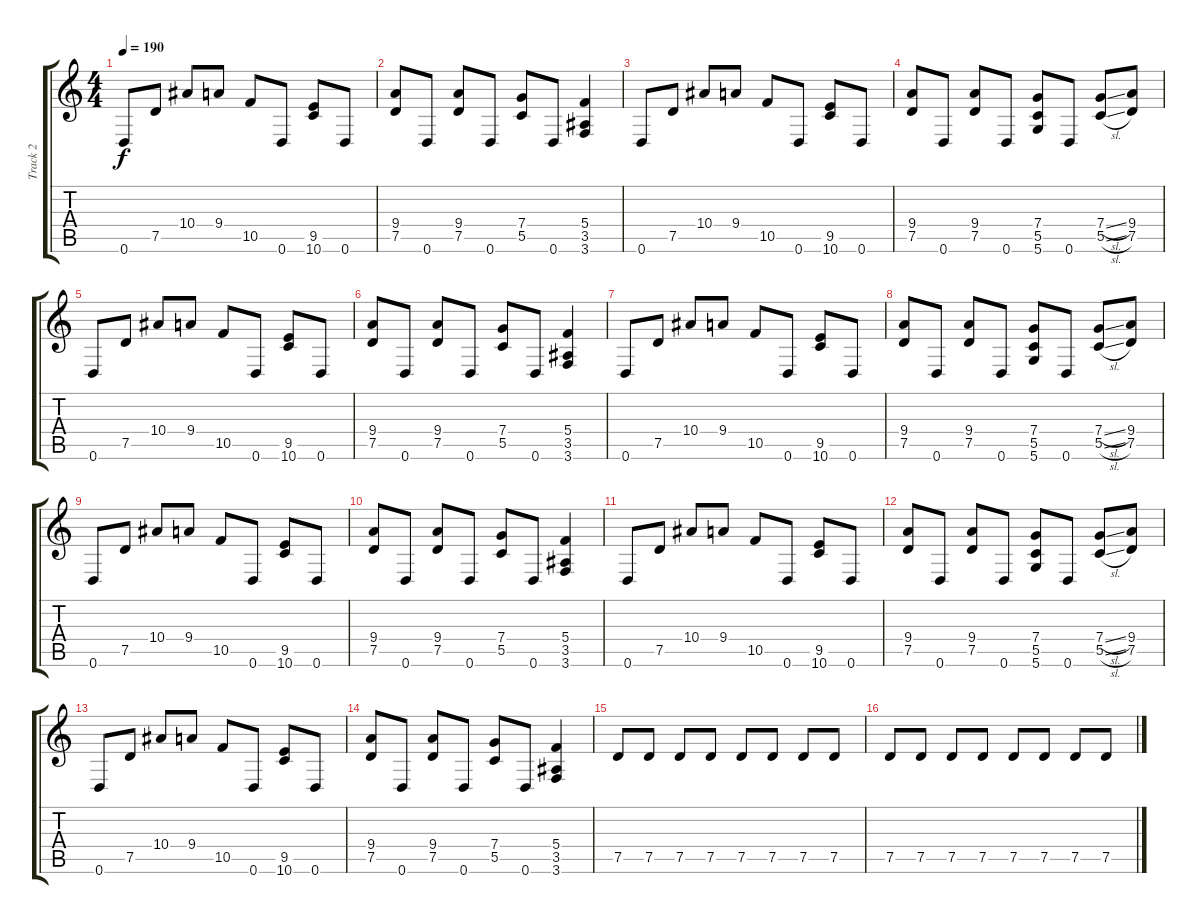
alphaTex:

\track ("Track 2" "Track 2") {instrument distortionguitar}
\staff {score tabs}
\tuning (D4 A3 F3 C3 G2 D2) {hide}
\ts (4 4)
\tempo 190
\clef g2
\ks c
0.6.8{dy f} 7.5.8 10.4.8 9.4.8 10.5.8 0.6.8 (9.5 10.6).8 0.6.8 |
(9.4 7.5).8 0.6.8 (9.4 7.5).8 0.6.8 (7.4 5.5).8 0.6.8 (5.4 3.5 3.6).4 |
0.6.8 7.5.8 10.4.8 9.4.8 10.5.8 0.6.8 (9.5 10.6).8 0.6.8 |
(9.4 7.5).8 0.6.8 (9.4 7.5).8 0.6.8 (7.4 5.5 5.6).8 0.6.8 (7.4{sl} 5.5{sl}).8 (9.4 7.5).8 |
0.6.8 7.5.8 10.4.8 9.4.8 10.5.8 0.6.8 (9.5 10.6).8 0.6.8 |
(9.4 7.5).8 0.6.8 (9.4 7.5).8 0.6.8 (7.4 5.5).8 0.6.8 (5.4 3.5 3.6).4 |
0.6.8 7.5.8 10.4.8 9.4.8 10.5.8 0.6.8 (9.5 10.6).8 0.6.8 |
(9.4 7.5).8 0.6.8 (9.4 7.5).8 0.6.8 (7.4 5.5 5.6).8 0.6.8 (7.4{sl} 5.5{sl}).8 (9.4 7.5).8 |
0.6.8 7.5.8 10.4.8 9.4.8 10.5.8 0.6.8 (9.5 10.6).8 0.6.8 |
(9.4 7.5).8 0.6.8 (9.4 7.5).8 0.6.8 (7.4 5.5).8 0.6.8 (5.4 3.5 3.6).4 |
0.6.8 7.5.8 10.4.8 9.4.8 10.5.8 0.6.8 (9.5 10.6).8 0.6.8 |
(9.4 7.5).8 0.6.8 (9.4 7.5).8 0.6.8 (7.4 5.5 5.6).8 0.6.8 (7.4{sl} 5.5{sl}).8 (9.4 7.5).8 |
0.6.8 7.5.8 10.4.8 9.4.8 10.5.8 0.6.8 (9.5 10.6).8 0.6.8 |
(9.4 7.5).8 0.6.8 (9.4 7.5).8 0.6.8 (7.4 5.5).8 0.6.8 (5.4 3.5 3.6).4 |
7.5.8 7.5.8 7.5.8 7.5.8 7.5.8 7.5.8 7.5.8 7.5.8 |
7.5.8 7.5.8 7.5.8 7.5.8 7.5.8 7.5.8 7.5.8 7.5.8
